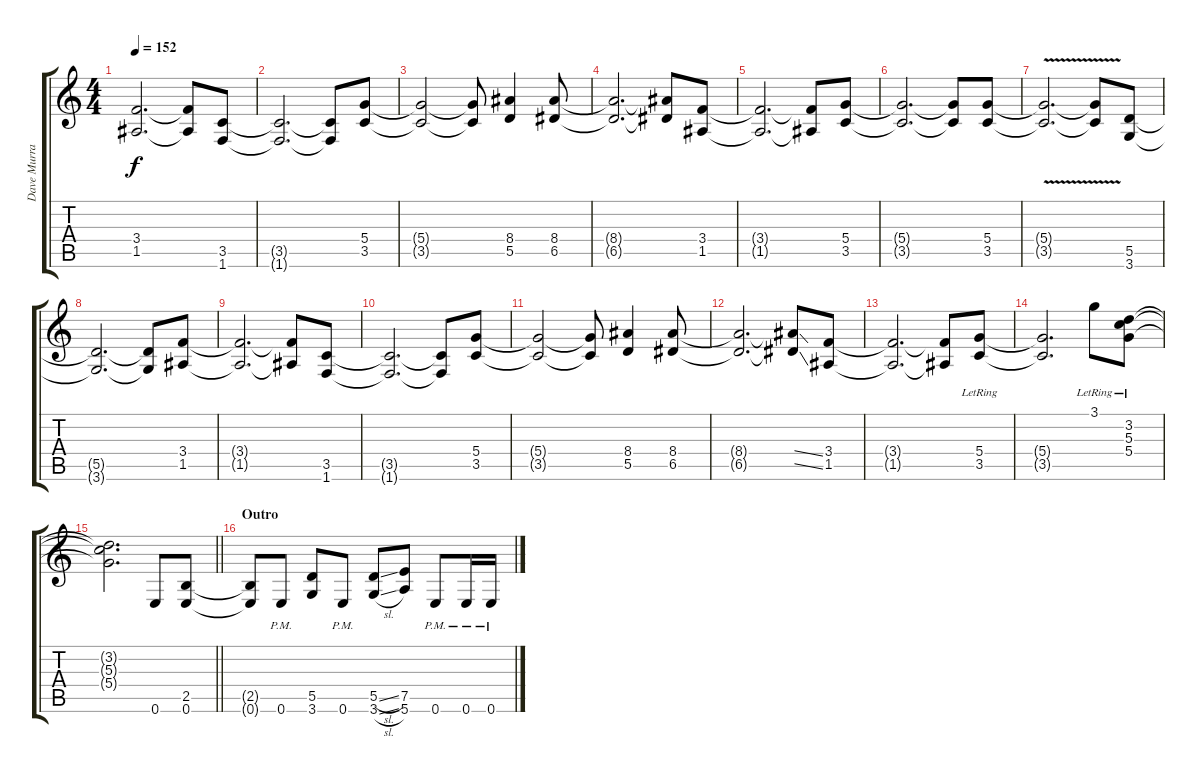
\track ("Dave Murray" "Dave Murra") {instrument overdrivenguitar}
\staff {score tabs}
\tuning (E4 B3 G3 D3 A2 E2) {hide}
\ts (4 4)
\tempo 152
\clef g2
\ks c
(3.4{t} 1.5{t}).2{d dy f} (3.4{t} 1.5{t}).8 (3.5 1.6).8 |
(3.5{t} 1.6{t}).2{d} (3.5{t} 1.6{t}).8 (5.4 3.5).8 |
(5.4{t} 3.5{t}).2 (5.4{t} 3.5{t}).8 (8.4 5.5).4 (8.4 6.5).8 |
(8.4{t} 6.5{t}).2{d} (8.4{t} 6.5{t}).8 (3.4 1.5).8 |
(3.4{t} 1.5{t}).2{d} (3.4{t} 1.5{t}).8 (5.4 3.5).8 |
(5.4{t} 3.5{t}).2{d} (5.4{t} 3.5{t}).8 (5.4 3.5).8 |
(5.4{v t} 3.5{v t}).2{d} (5.4{t} 3.5{t}).8 (5.5 3.6).8 |
(5.5{t} 3.6{t}).2{d} (5.5{t} 3.6{t}).8 (3.4 1.5).8 |
(3.4{t} 1.5{t}).2{d} (3.4{t} 1.5{t}).8 (3.5 1.6).8 |
(3.5{t} 1.6{t}).2{d} (3.5{t} 1.6{t}).8 (5.4 3.5).8 |
(5.4{t} 3.5{t}).2 (5.4{t} 3.5{t}).8 (8.4 5.5).4 (8.4 6.5).8 |
(8.4{t} 6.5{t}).2{d} (8.4{ss t} 6.5{ss t}).8 (3.4 1.5).8 |
(3.4{t} 1.5{t}).2{d} (3.4{t} 1.5{t}).8 (5.4{lr} 3.5{lr}).8 |
(5.4{t} 3.5{t}).2{d} 3.1{lr}.8 (3.2{lr} 5.3{lr} 5.4{lr}).8 |
\barLineRight lightlight
(3.2{t} 5.3{t} 5.4{t}).2{d} 0.6.8 (2.5 0.6).8 |
\section ("" "Outro")
(2.5{t} 0.6{t}).8 0.6{pm}.8 (5.5 3.6).8 0.6{pm}.8 (5.5{sl} 3.6{sl}).8 (7.5 5.6).8 0.6{pm}.8 0.6{pm}.16 0.6{pm}.16
